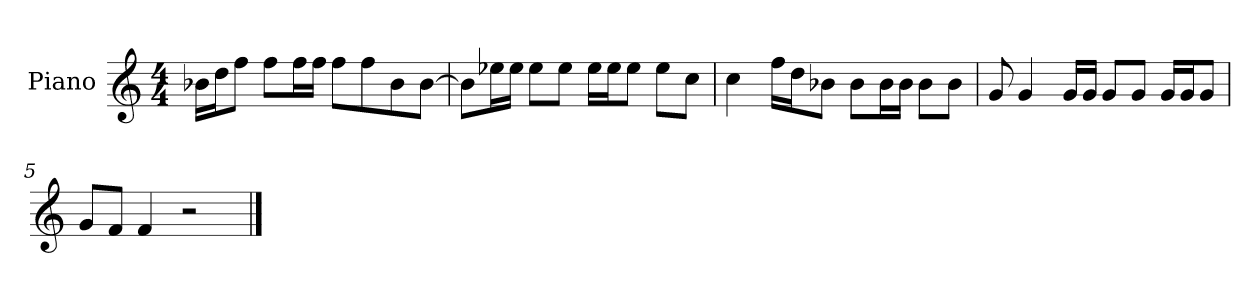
**kern
*part1
*staff1
*I"Piano
*I'P-no
*clefG2
*k[]
*M4/4
*MM90
=1
16b-X\LL
16dd\J
8ff\J
8ff\L
16ff\L
16ff\JJ
8ff\L
8ff\
8b-\
[8b-\J
=2
8b-\L]
16ee-X\L
16ee-\JJ
8ee-\L
8ee-\J
16ee-\LL
16ee-\J
8ee-\J
8ee-\L
8cc\J
=3
4cc\
16ff\LL
16dd\J
8b-X\J
8b-\L
16b-\L
16b-\JJ
8b-\L
8b-\J
=4
8g/
4g/
16g/LL
16g/JJ
8g/L
8g/J
16g/LL
16g/J
8g/J
!!LO:LB:g=z
=5
8g/L
8f/J
4f/
2r
==
*-
